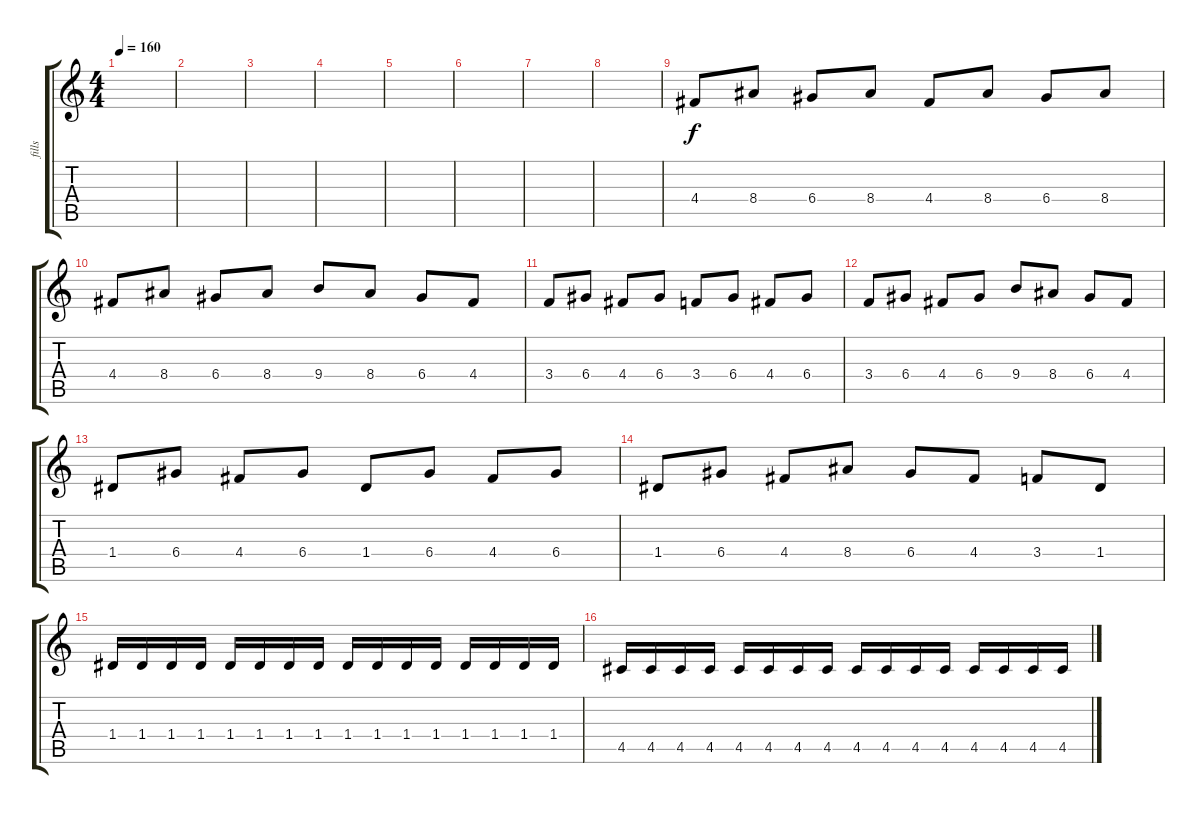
\track ("fills" "fills") {instrument distortionguitar}
\staff {score tabs}
\tuning (E4 B3 G3 D3 A2 E2) {hide}
\ts (4 4)
\tempo 160
\clef g2
\ks c
|
|
|
|
|
|
|
|
4.4.8{volume 9 instrument overdrivenguitar} 8.4.8 6.4.8 8.4.8 4.4.8 8.4.8 6.4.8 8.4.8 |
4.4.8 8.4.8 6.4.8 8.4.8 9.4.8 8.4.8 6.4.8 4.4.8 |
3.4.8 6.4.8 4.4.8 6.4.8 3.4.8 6.4.8 4.4.8 6.4.8 |
3.4.8 6.4.8 4.4.8 6.4.8 9.4.8 8.4.8 6.4.8 4.4.8 |
1.4.8 6.4.8 4.4.8 6.4.8 1.4.8 6.4.8 4.4.8 6.4.8 |
1.4.8 6.4.8 4.4.8 8.4.8 6.4.8 4.4.8 3.4.8 1.4.8 |
1.4.16 1.4.16 1.4.16 1.4.16 1.4.16 1.4.16 1.4.16 1.4.16 1.4.16 1.4.16 1.4.16 1.4.16 1.4.16 1.4.16 1.4.16 1.4.16 |
4.5.16 4.5.16 4.5.16 4.5.16 4.5.16 4.5.16 4.5.16 4.5.16 4.5.16 4.5.16 4.5.16 4.5.16 4.5.16 4.5.16 4.5.16 4.5.16
